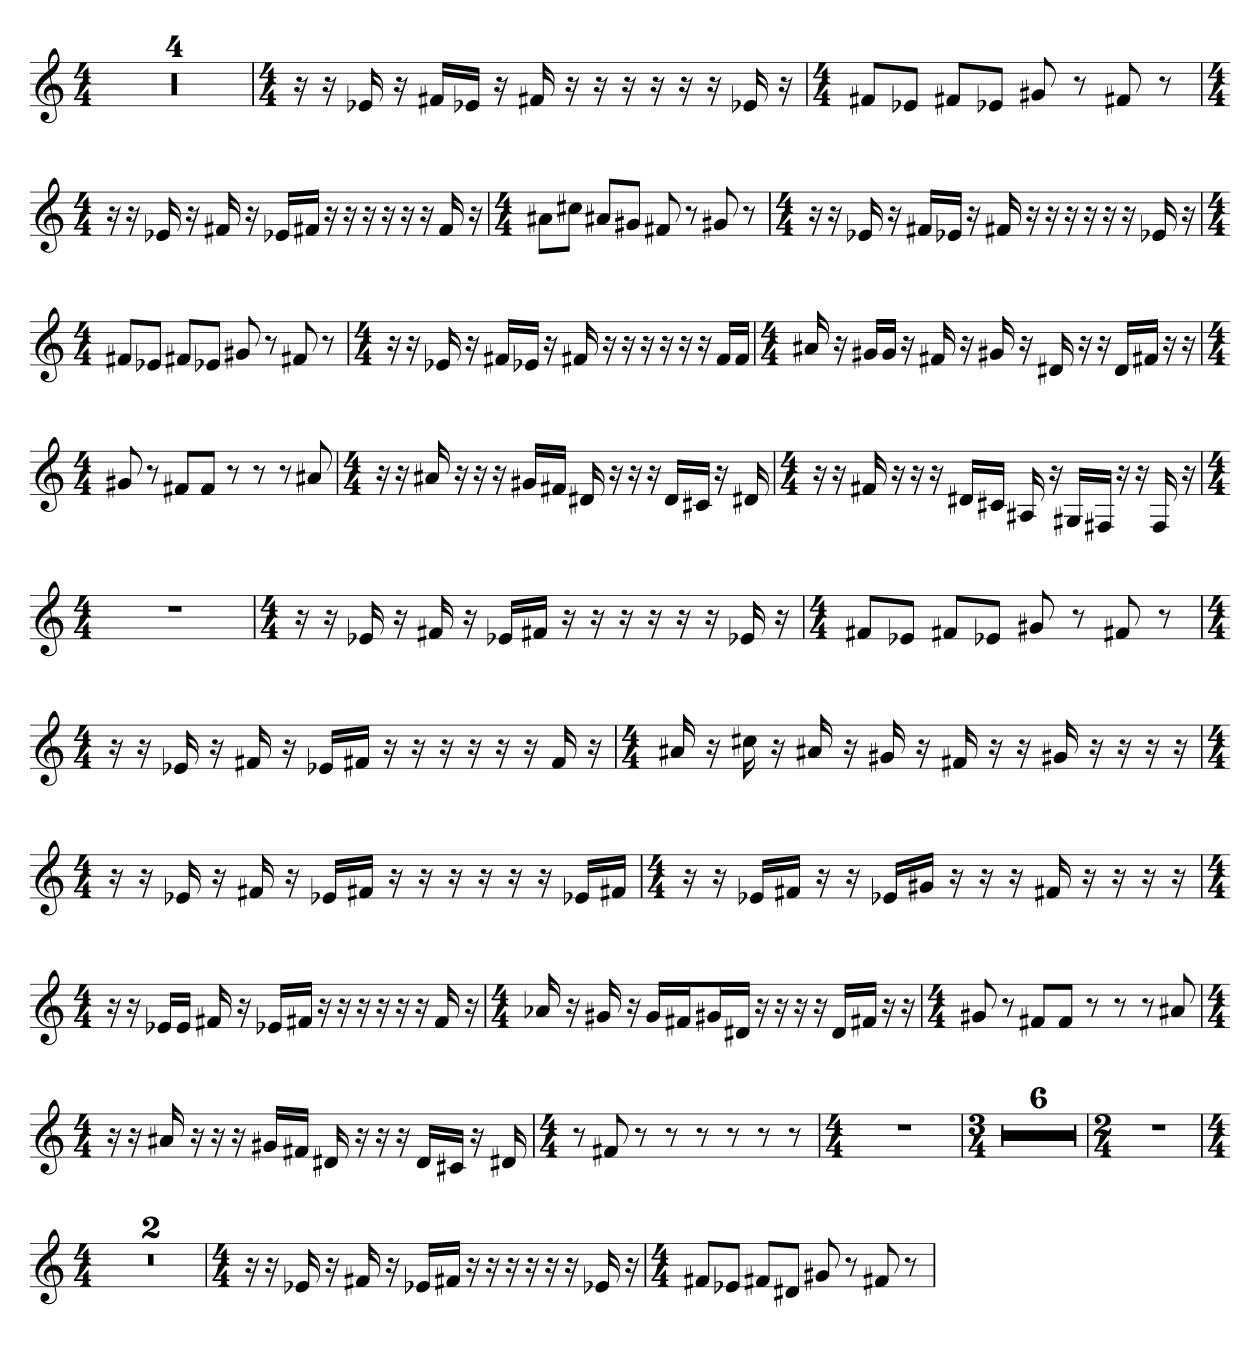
**kern
*part1
*staff1
*M4/4
=
1r
=
*M4/4
1r
=
*M4/4
1r
=
*M4/4
1r
=
*M4/4
16r
16r
16e-X
16r
16f#XLL
16e-XJJ
16r
16f#X
16r
16r
16r
16r
16r
16r
16e-X
16r
=
*M4/4
8f#XL
8e-XJ
8f#XL
8e-XJ
8g#X
8r
8f#X
8r
=
*M4/4
16r
16r
16e-X
16r
16f#X
16r
16e-XLL
16f#XJJ
16r
16r
16r
16r
16r
16r
16f#
16r
=
*M4/4
8a#XL
8cc#XJ
8a#XL
8g#XJ
8f#X
8r
8g#X
8r
=
*M4/4
16r
16r
16e-X
16r
16f#XLL
16e-XJJ
16r
16f#X
16r
16r
16r
16r
16r
16r
16e-X
16r
=
*M4/4
8f#XL
8e-XJ
8f#XL
8e-XJ
8g#X
8r
8f#X
8r
=
*M4/4
16r
16r
16e-X
16r
16f#XLL
16e-XJJ
16r
16f#X
16r
16r
16r
16r
16r
16r
16f#LL
16f#JJ
=
*M4/4
16a#X
16r
16g#XLL
16g#JJ
16r
16f#X
16r
16g#X
16r
16d#X
16r
16r
16d#LL
16f#XJJ
16r
16r
=
*M4/4
8g#X
8r
8f#XL
8f#J
8r
8r
8r
8a#X
=
*M4/4
16r
16r
16a#X
16r
16r
16r
16g#XLL
16f#XJJ
16d#X
16r
16r
16r
16d#LL
16c#XJJ
16r
16d#X
=
*M4/4
16r
16r
16f#X
16r
16r
16r
16d#XLL
16c#XJJ
16A#X
16r
16G#XLL
16F#XJJ
16r
16r
16F#
16r
=
*M4/4
1r
=
*M4/4
16r
16r
16e-X
16r
16f#X
16r
16e-XLL
16f#XJJ
16r
16r
16r
16r
16r
16r
16e-X
16r
=
*M4/4
8f#XL
8e-XJ
8f#XL
8e-XJ
8g#X
8r
8f#X
8r
=
*M4/4
16r
16r
16e-X
16r
16f#X
16r
16e-XLL
16f#XJJ
16r
16r
16r
16r
16r
16r
16f#
16r
=
*M4/4
16a#X
16r
16cc#X
16r
16a#X
16r
16g#X
16r
16f#X
16r
16r
16g#X
16r
16r
16r
16r
=
*M4/4
16r
16r
16e-X
16r
16f#X
16r
16e-XLL
16f#XJJ
16r
16r
16r
16r
16r
16r
16e-XLL
16f#XJJ
=
*M4/4
16r
16r
16e-XLL
16f#XJJ
16r
16r
16e-XLL
16g#XJJ
16r
16r
16r
16f#X
16r
16r
16r
16r
=
*M4/4
16r
16r
16e-XLL
16e-JJ
16f#X
16r
16e-XLL
16f#XJJ
16r
16r
16r
16r
16r
16r
16f#
16r
=
*M4/4
16a-X
16r
16g#X
16r
16g#LL
16f#XJ
16g#XL
16d#XJJ
16r
16r
16r
16r
16d#LL
16f#XJJ
16r
16r
=
*M4/4
8g#X
8r
8f#XL
8f#J
8r
8r
8r
8a#X
=
*M4/4
16r
16r
16a#X
16r
16r
16r
16g#XLL
16f#XJJ
16d#X
16r
16r
16r
16d#LL
16c#XJJ
16r
16d#X
=
*M4/4
8r
8f#X
8r
8r
8r
8r
8r
8r
=
*M4/4
1r
=
*M3/4
2.r
=
*M3/4
2.r
=
*M3/4
2.r
=
*M3/4
2.r
=
*M3/4
2.r
=
*M3/4
2.r
=
*M2/4
2r
=
*M4/4
1r
=
*M4/4
1r
=
*M4/4
16r
16r
16e-X
16r
16f#X
16r
16e-XLL
16f#XJJ
16r
16r
16r
16r
16r
16r
16e-X
16r
=
*M4/4
8f#XL
8e-XJ
8f#XL
8d#XJ
8g#X
8r
8f#X
8r
=
*-
